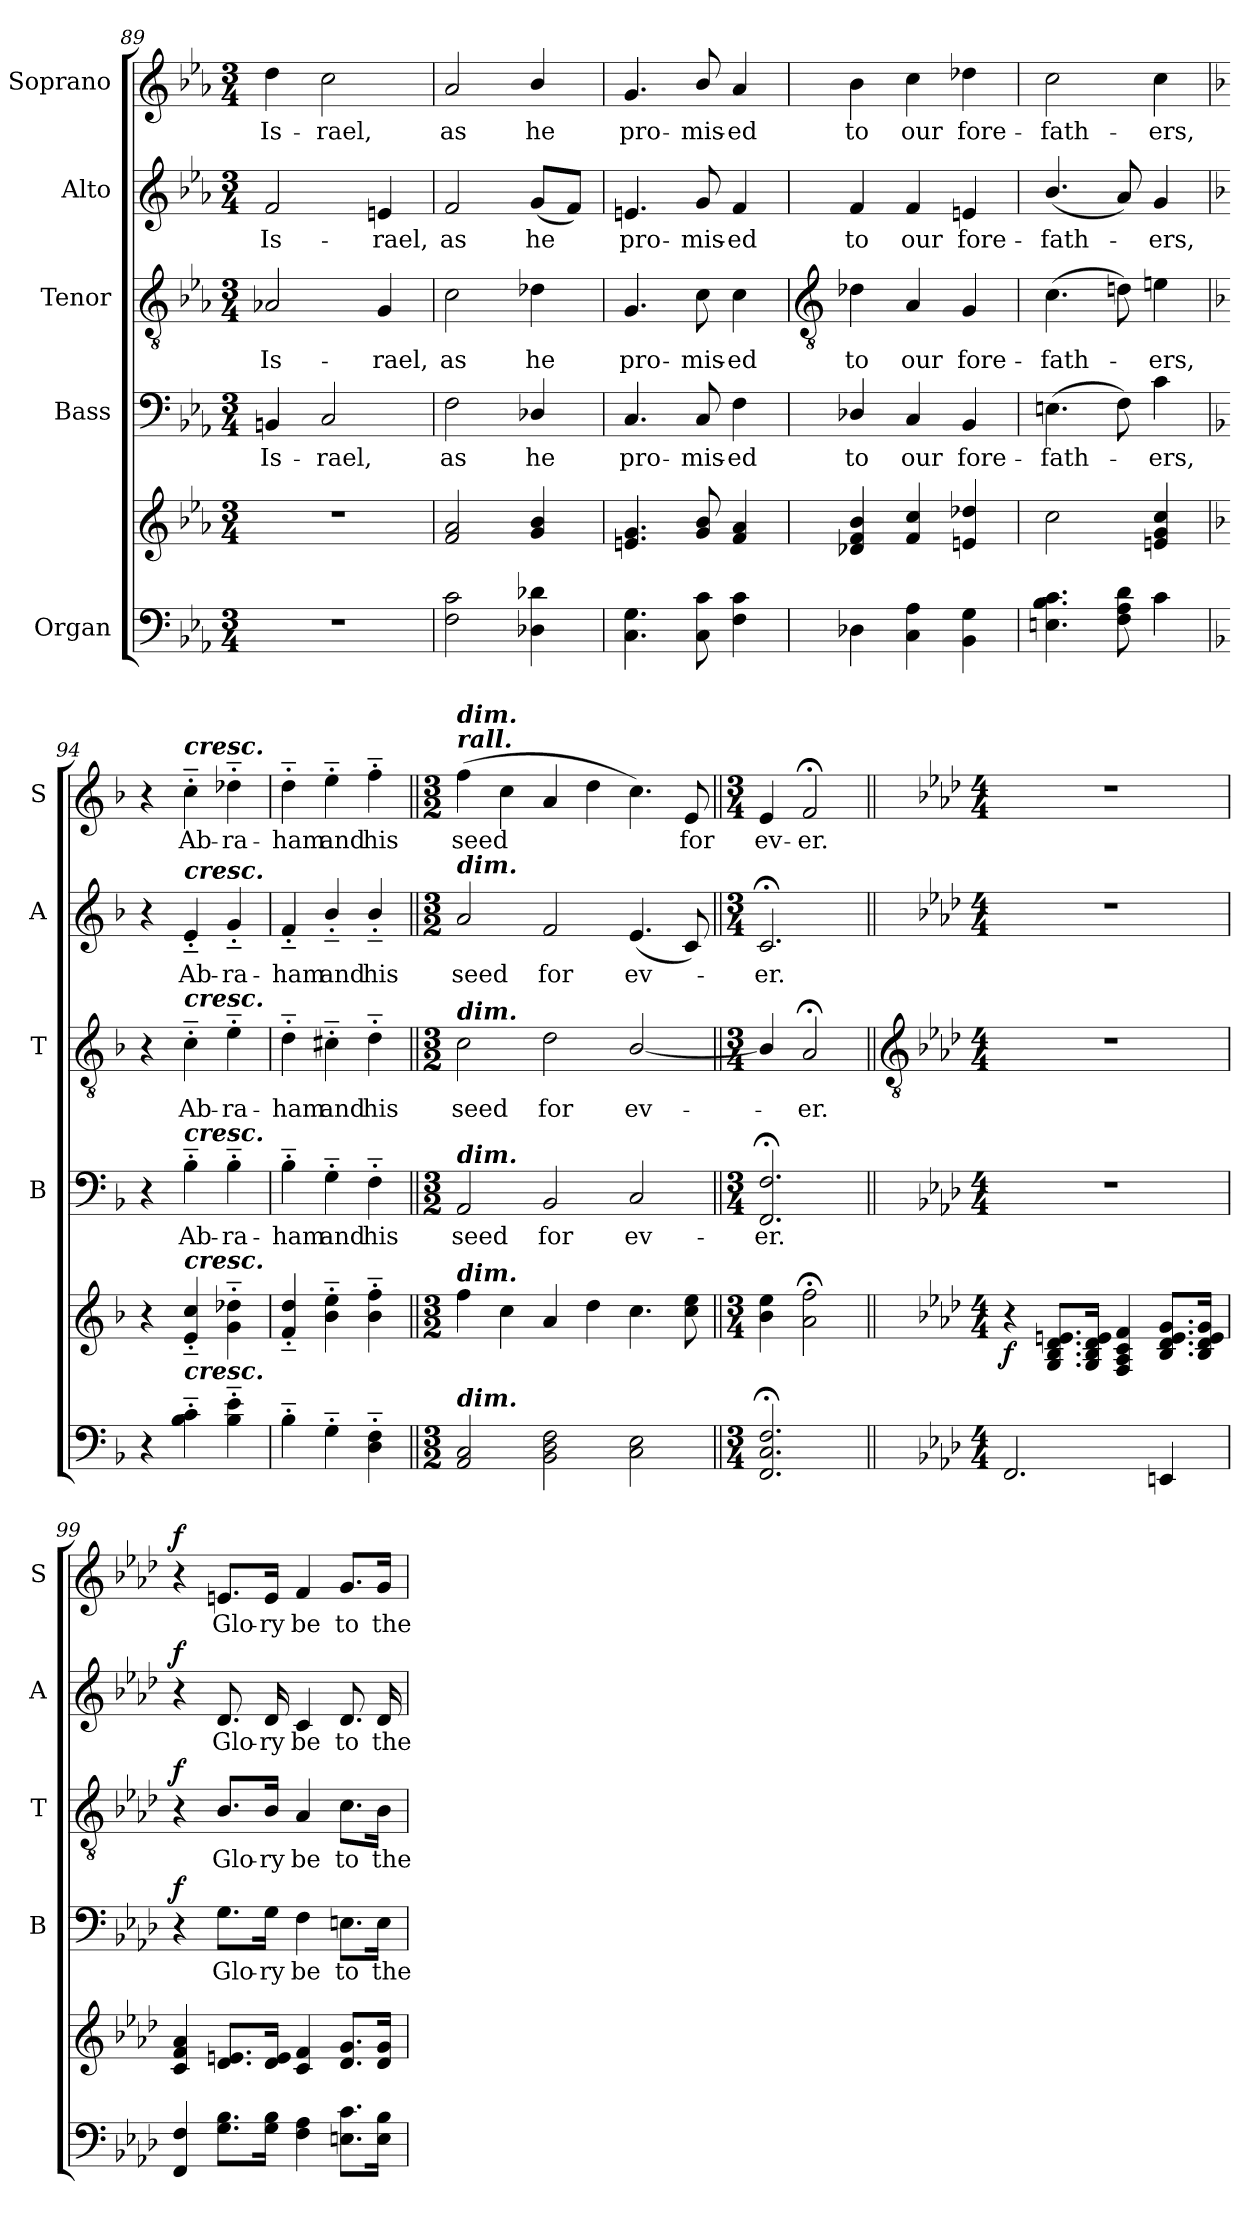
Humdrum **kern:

**kern	**kern	**dynam	**kern	**text	**dynam	**kern	**text	**dynam	**kern	**text	**dynam	**kern	**text	**dynam
*part5	*part5	*part5	*part4	*part4	*part4	*part3	*part3	*part3	*part2	*part2	*part2	*part1	*part1	*part1
*staff6	*staff5	*staff5/6	*staff4	*staff4	*staff4	*staff3	*staff3	*staff3	*staff2	*staff2	*staff2	*staff1	*staff1	*staff1
*I"Organ	*	*	*I"Bass	*	*	*I"Tenor	*	*	*I"Alto	*	*	*I"Soprano	*	*
*	*	*	*I'B	*	*	*I'T	*	*	*I'A	*	*	*I'S	*	*
*clefF4	*clefG2	*	*clefF4	*	*	*clefGv2	*	*	*clefG2	*	*	*clefG2	*	*
*k[b-e-a-]	*k[b-e-a-]	*	*k[b-e-a-]	*	*	*k[b-e-a-]	*	*	*k[b-e-a-]	*	*	*k[b-e-a-]	*	*
*E-:	*E-:	*	*E-:	*	*	*E-:	*	*	*E-:	*	*	*E-:	*	*
*M3/4	*M3/4	*	*M3/4	*	*	*M3/4	*	*	*M3/4	*	*	*M3/4	*	*
=89	=89	=89	=89	=89	=89	=89	=89	=89	=89	=89	=89	=89	=89	=89
!LO:N:vis=1	!LO:N:vis=1	!	!	!LO:LY:b	!	!	!LO:LY:b	!	!	!LO:LY:b	!	!	!LO:LY:b	!
2.r	2.r	.	4BBn	Is-	.	2A-X	Is-	.	2f	Is-	.	4dd	Is-	.
!	!	!	!	!LO:LY:b	!	!	!	!	!	!	!	!	!LO:LY:b	!
.	.	.	2C	-rael,	.	.	.	.	.	.	.	2cc	-rael,	.
!	!	!	!	!	!	!	!LO:LY:b	!	!	!LO:LY:b	!	!	!	!
.	.	.	.	.	.	4G	-rael,	.	4en	-rael,	.	.	.	.
=90	=90	=90	=90	=90	=90	=90	=90	=90	=90	=90	=90	=90	=90	=90
!	!	!	!	!LO:LY:b	!	!	!LO:LY:b	!	!	!LO:LY:b	!	!	!LO:LY:b	!
2F 2c	2f 2a-	.	2F	as	.	2c	as	.	2f	as	.	2a-	as	.
!	!	!	!	!LO:LY:b	!	!	!LO:LY:b	!	!	!LO:LY:b	!	!	!LO:LY:b	!
4D-X 4d-X	4g 4b-	.	4D-X/	he	.	4d-X	he	.	(<8gL	he	.	4b-/	he	.
.	.	.	.	.	.	.	.	.	8fJ)	.	.	.	.	.
=91	=91	=91	=91	=91	=91	=91	=91	=91	=91	=91	=91	=91	=91	=91
!	!	!	!	!LO:LY:b	!	!	!LO:LY:b	!	!	!LO:LY:b	!	!	!LO:LY:b	!
4.C 4.G	4.en 4.g	.	4.C	pro-	.	4.G	pro-	.	4.en	pro-	.	4.g	pro-	.
!	!	!	!	!LO:LY:b	!	!	!LO:LY:b	!	!	!LO:LY:b	!	!	!LO:LY:b	!
8C 8c	8g 8b-	.	8C	-mis-	.	8c	-mis-	.	8g	-mis-	.	8b-/	-mis-	.
!	!	!	!	!LO:LY:b	!	!	!LO:LY:b	!	!	!LO:LY:b	!	!	!LO:LY:b	!
4F 4c	4f 4a-	.	4F	-ed	.	4c	-ed	.	4f	-ed	.	4a-	-ed	.
!!LO:LB:g=z
=92	=92	=92	=92	=92	=92	=92	=92	=92	=92	=92	=92	=92	=92	=92
*	*	*	*	*	*	*clefGv2	*	*	*	*	*	*	*	*
!	!	!	!	!LO:LY:b	!	!	!LO:LY:b	!	!	!LO:LY:b	!	!	!LO:LY:b	!
4D-X	4d-X 4f 4b-	.	4D-X/	to	.	4d-X	to	.	4f	to	.	4b-	to	.
!	!	!	!	!LO:LY:b	!	!	!LO:LY:b	!	!	!LO:LY:b	!	!	!LO:LY:b	!
4C 4A-	4f 4cc	.	4C	our	.	4A-	our	.	4f	our	.	4cc	our	.
!	!	!	!	!LO:LY:b	!	!	!LO:LY:b	!	!	!LO:LY:b	!	!	!LO:LY:b	!
4BB- 4G	4en 4dd-X	.	4BB-	fore-	.	4G	fore-	.	4en	fore-	.	4dd-X	fore-	.
=93	=93	=93	=93	=93	=93	=93	=93	=93	=93	=93	=93	=93	=93	=93
!	!	!	!	!LO:LY:b	!	!	!LO:LY:b	!	!	!LO:LY:b	!	!	!LO:LY:b	!
4.En 4.B- 4.c	2cc	.	(>4.En	-fath-	.	(>4.c	-fath-	.	(<4.b-/	-fath-	.	2cc	-fath-	.
8F 8A- 8d	.	.	8F)	.	.	8dn)	.	.	8a-)	.	.	.	.	.
!	!	!	!	!LO:LY:b	!	!	!LO:LY:b	!	!	!LO:LY:b	!	!	!LO:LY:b	!
4c	4en 4g 4cc	.	4c	ers,	.	4en	ers,	.	4g	ers,	.	4cc	-ers,	.
=94	=94	=94	=94	=94	=94	=94	=94	=94	=94	=94	=94	=94	=94	=94
*k[b-]	*k[b-]	*	*k[b-]	*	*	*k[b-]	*	*	*k[b-]	*	*	*k[b-]	*	*
*F:	*F:	*	*F:	*	*	*F:	*	*	*F:	*	*	*F:	*	*
4r	4r	.	4r	.	.	4r	.	.	4r	.	.	4r	.	.
!	!	!	!	!	!	!	!	!	!	!	!	!LO:TX:a:Bi:t=cresc.	!	!
!	!	!	!	!	!	!	!	!	!LO:TX:a:Bi:t=cresc.	!	!	!	!	!
!	!	!	!	!	!	!LO:TX:a:Bi:t=cresc.	!	!	!	!	!	!	!	!
!	!	!	!LO:TX:a:Bi:t=cresc.	!	!	!	!	!	!	!	!	!	!	!
!	!LO:TX:a:Bi:t=cresc.	!	!	!	!	!	!	!	!	!	!	!	!	!
!LO:TX:a:Bi:t=cresc.	!	!	!	!	!	!	!	!	!	!	!	!	!	!
!	!	!	!	!LO:LY:b	!	!	!LO:LY:b	!	!	!LO:LY:b	!	!	!LO:LY:b	!
4B-'~ 4c'~	4e'~ 4cc'~	.	4B-'~	Ab-	.	4c'~	Ab-	.	4e'~	Ab-	.	4cc'~	Ab-	.
!	!	!	!	!LO:LY:b	!	!	!LO:LY:b	!	!	!LO:LY:b	!	!	!LO:LY:b	!
4B-'~ 4e'~	4g'~ 4dd-X'~	.	4B-'~	-ra-	.	4e'~	-ra-	.	4g'~	-ra-	.	4dd-X'~	-ra-	.
=95	=95	=95	=95	=95	=95	=95	=95	=95	=95	=95	=95	=95	=95	=95
!	!	!	!	!LO:LY:b	!	!	!LO:LY:b	!	!	!LO:LY:b	!	!	!LO:LY:b	!
4B-'~	4f'~ 4dd'~	.	4B-'~	-ham	.	4d'~	-ham	.	4f'~	-ham	.	4dd'~	-ham	.
!	!	!	!	!LO:LY:b	!	!	!LO:LY:b	!	!	!LO:LY:b	!	!	!LO:LY:b	!
4G'~	4b-'~ 4ee'~	.	4G'~	and	.	4c#X'~	and	.	4b-'~/	and	.	4ee'~	and	.
!	!	!	!	!LO:LY:b	!	!	!LO:LY:b	!	!	!LO:LY:b	!	!	!LO:LY:b	!
4D'~ 4F'~	4b-'~ 4ff'~	.	4F'~	his	.	4d'~	his	.	4b-'~/	his	.	4ff'~	his	.
=96||	=96||	=96||	=96||	=96||	=96||	=96||	=96||	=96||	=96||	=96||	=96||	=96||	=96||	=96||
*M3/2	*M3/2	*	*M3/2	*	*	*M3/2	*	*	*M3/2	*	*	*M3/2	*	*
!	!	!	!	!	!	!	!	!	!	!	!	!LO:TX:a:Bi:t=rall.	!	!
!	!	!	!	!	!	!	!	!	!	!	!	!LO:TX:a:Bi:t=dim.	!	!
!	!	!	!	!	!	!	!	!	!LO:TX:a:Bi:t=dim.	!	!	!	!	!
!	!	!	!	!	!	!LO:TX:a:Bi:t=dim.	!	!	!	!	!	!	!	!
!	!	!	!LO:TX:a:Bi:t=dim.	!	!	!	!	!	!	!	!	!	!	!
!	!LO:TX:a:Bi:t=dim.	!	!	!	!	!	!	!	!	!	!	!	!	!
!LO:TX:a:Bi:t=dim.	!	!	!	!	!	!	!	!	!	!	!	!	!	!
!	!	!	!	!LO:LY:b	!	!	!LO:LY:b	!	!	!LO:LY:b	!	!	!LO:LY:b	!
2AA 2C	4ff	.	2AA	seed	.	2c	seed	.	2a	seed	.	(>4ff	seed	.
.	4cc	.	.	.	.	.	.	.	.	.	.	4cc	.	.
!	!	!	!	!LO:LY:b	!	!	!LO:LY:b	!	!	!LO:LY:b	!	!	!	!
2BB- 2D 2F	4a	.	2BB-	for	.	2d	for	.	2f	for	.	4a	.	.
.	4dd	.	.	.	.	.	.	.	.	.	.	4dd	.	.
!	!	!	!	!LO:LY:b	!	!	!LO:LY:b	!	!	!LO:LY:b	!	!	!	!
2C 2E	4.cc	.	2C	ev-	.	[2B-/	ev-	.	(<4.e	ev-	.	4.cc)	.	.
!	!	!	!	!	!	!	!	!	!	!	!	!	!LO:LY:b	!
.	8cc 8ee	.	.	.	.	.	.	.	8c)	.	.	8e	for	.
=97||	=97||	=97||	=97||	=97||	=97||	=97||	=97||	=97||	=97||	=97||	=97||	=97||	=97||	=97||
*M3/4	*M3/4	*	*M3/4	*	*	*M3/4	*	*	*M3/4	*	*	*M3/4	*	*
!	!	!	!	!LO:LY:b	!	!	!	!	!	!LO:LY:b	!	!	!LO:LY:b	!
2.FF; 2.C; 2.F;	4b- 4ee	.	2.FF;< 2.F;<	-er.	.	4B-/]	.	.	2.c;<	er.	.	4e	ev-	.
!	!	!	!	!	!	!	!LO:LY:b	!	!	!	!	!	!LO:LY:b	!
.	2a;< 2ff;<	.	.	.	.	2A;<	er.	.	.	.	.	2f;<	-er.	.
!!LO:LB:g=z
=98||	=98||	=98||	=98||	=98||	=98||	=98||	=98||	=98||	=98||	=98||	=98||	=98||	=98||	=98||
*	*	*	*	*	*	*clefGv2	*	*	*	*	*	*	*	*
*k[b-e-a-d-]	*k[b-e-a-d-]	*	*k[b-e-a-d-]	*	*	*k[b-e-a-d-]	*	*	*k[b-e-a-d-]	*	*	*k[b-e-a-d-]	*	*
*A-:	*A-:	*	*A-:	*	*	*A-:	*	*	*A-:	*	*	*A-:	*	*
*M4/4	*M4/4	*	*M4/4	*	*	*M4/4	*	*	*M4/4	*	*	*M4/4	*	*
*	*MM108	*	*	*	*	*	*	*	*	*	*	*	*	*
!	!	!LO:DY:b	!	!	!	!	!	!	!	!	!	!	!	!
2.FF	4r	f	1r	.	.	1r	.	.	1r	.	.	1r	.	.
.	8.G 8.B- 8.d- 8.enL	.	.	.	.	.	.	.	.	.	.	.	.	.
.	16G 16B- 16d- 16eJ	.	.	.	.	.	.	.	.	.	.	.	.	.
.	4F 4A- 4c 4f	.	.	.	.	.	.	.	.	.	.	.	.	.
4EEn	8.B- 8.d- 8.e 8.gL	.	.	.	.	.	.	.	.	.	.	.	.	.
.	16B- 16d- 16e 16gJ	.	.	.	.	.	.	.	.	.	.	.	.	.
=99	=99	=99	=99	=99	=99	=99	=99	=99	=99	=99	=99	=99	=99	=99
!	!	!	!	!	!LO:DY:b	!	!	!LO:DY:b	!	!	!LO:DY:b	!	!	!LO:DY:b
4FF 4F	4c 4f 4a-	.	4r	.	f	4r	.	f	4r	.	f	4r	.	f
!	!	!	!	!LO:LY:b	!	!	!LO:LY:b	!	!	!LO:LY:b	!	!	!LO:LY:b	!
8.G 8.B-L	8.d- 8.enL	.	8.G\L	Glo-	.	8.B-/L	Glo-	.	8.d-	Glo-	.	8.en/L	Glo-	.
!	!	!	!	!LO:LY:b	!	!	!LO:LY:b	!	!	!LO:LY:b	!	!	!LO:LY:b	!
16G 16B-J	16d- 16eJ	.	16G\Jk	-ry	.	16B-/Jk	-ry	.	16d-	-ry	.	16e/Jk	-ry	.
!	!	!	!	!LO:LY:b	!	!	!LO:LY:b	!	!	!LO:LY:b	!	!	!LO:LY:b	!
4F 4A-	4c 4f	.	4F	be	.	4A-	be	.	4c	be	.	4f	be	.
!	!	!	!	!LO:LY:b	!	!	!LO:LY:b	!	!	!LO:LY:b	!	!	!LO:LY:b	!
8.En 8.cL	8.d- 8.gL	.	8.En\L	to	.	8.c\L	to	.	8.d-	to	.	8.g/L	to	.
!	!	!	!	!LO:LY:b	!	!	!LO:LY:b	!	!	!LO:LY:b	!	!	!LO:LY:b	!
16E 16B-J	16d- 16gJ	.	16E\Jk	the	.	16B-\Jk	the	.	16d-	the	.	16g/Jk	the	.
=	=	=	=	=	=	=	=	=	=	=	=	=	=	=
*-	*-	*-	*-	*-	*-	*-	*-	*-	*-	*-	*-	*-	*-	*-
